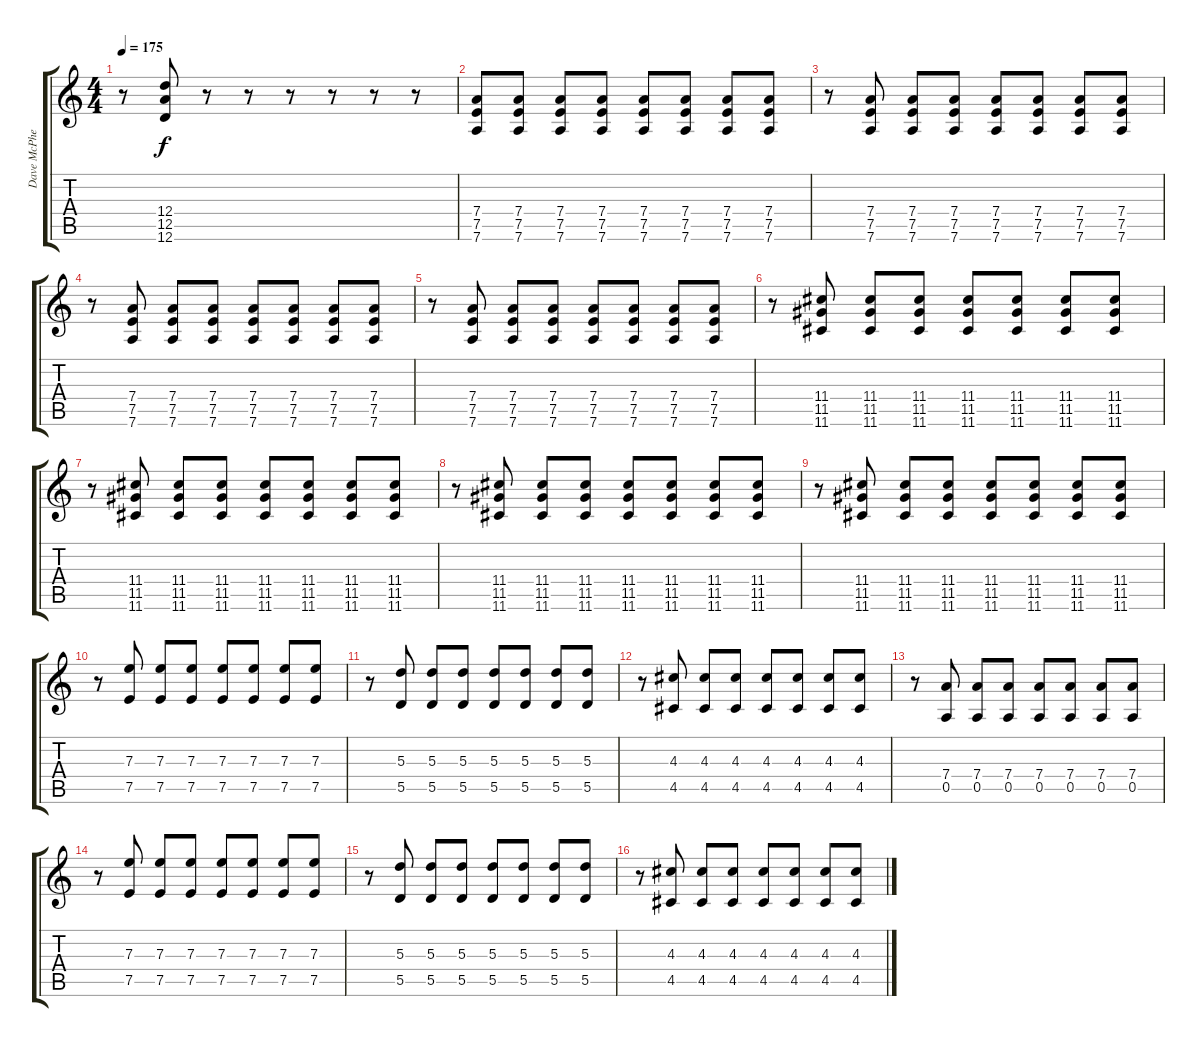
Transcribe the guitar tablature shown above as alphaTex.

\track ("Dave McPherson" "Dave McPhe") {instrument distortionguitar}
\staff {score tabs}
\tuning (E4 B3 A3 D3 A2 D2) {hide}
\ts (4 4)
\tempo 175
\clef g2
\ks c
r.8{dy f} (12.4 12.5 12.6).8 r.8 r.8 r.8 r.8 r.8 r.8 |
(7.4 7.5 7.6).8 (7.4 7.5 7.6).8 (7.4 7.5 7.6).8 (7.4 7.5 7.6).8 (7.4 7.5 7.6).8 (7.4 7.5 7.6).8 (7.4 7.5 7.6).8 (7.4 7.5 7.6).8 |
r.8 (7.4 7.5 7.6).8 (7.4 7.5 7.6).8 (7.4 7.5 7.6).8 (7.4 7.5 7.6).8 (7.4 7.5 7.6).8 (7.4 7.5 7.6).8 (7.4 7.5 7.6).8 |
r.8 (7.4 7.5 7.6).8 (7.4 7.5 7.6).8 (7.4 7.5 7.6).8 (7.4 7.5 7.6).8 (7.4 7.5 7.6).8 (7.4 7.5 7.6).8 (7.4 7.5 7.6).8 |
r.8 (7.4 7.5 7.6).8 (7.4 7.5 7.6).8 (7.4 7.5 7.6).8 (7.4 7.5 7.6).8 (7.4 7.5 7.6).8 (7.4 7.5 7.6).8 (7.4 7.5 7.6).8 |
r.8 (11.4 11.5 11.6).8 (11.4 11.5 11.6).8 (11.4 11.5 11.6).8 (11.4 11.5 11.6).8 (11.4 11.5 11.6).8 (11.4 11.5 11.6).8 (11.4 11.5 11.6).8 |
r.8 (11.4 11.5 11.6).8 (11.4 11.5 11.6).8 (11.4 11.5 11.6).8 (11.4 11.5 11.6).8 (11.4 11.5 11.6).8 (11.4 11.5 11.6).8 (11.4 11.5 11.6).8 |
r.8 (11.4 11.5 11.6).8 (11.4 11.5 11.6).8 (11.4 11.5 11.6).8 (11.4 11.5 11.6).8 (11.4 11.5 11.6).8 (11.4 11.5 11.6).8 (11.4 11.5 11.6).8 |
r.8 (11.4 11.5 11.6).8 (11.4 11.5 11.6).8 (11.4 11.5 11.6).8 (11.4 11.5 11.6).8 (11.4 11.5 11.6).8 (11.4 11.5 11.6).8 (11.4 11.5 11.6).8 |
r.8 (7.3 7.5).8 (7.3 7.5).8 (7.3 7.5).8 (7.3 7.5).8 (7.3 7.5).8 (7.3 7.5).8 (7.3 7.5).8 |
r.8 (5.3 5.5).8 (5.3 5.5).8 (5.3 5.5).8 (5.3 5.5).8 (5.3 5.5).8 (5.3 5.5).8 (5.3 5.5).8 |
r.8 (4.3 4.5).8 (4.3 4.5).8 (4.3 4.5).8 (4.3 4.5).8 (4.3 4.5).8 (4.3 4.5).8 (4.3 4.5).8 |
r.8 (7.4 0.5).8 (7.4 0.5).8 (7.4 0.5).8 (7.4 0.5).8 (7.4 0.5).8 (7.4 0.5).8 (7.4 0.5).8 |
r.8 (7.3 7.5).8 (7.3 7.5).8 (7.3 7.5).8 (7.3 7.5).8 (7.3 7.5).8 (7.3 7.5).8 (7.3 7.5).8 |
r.8 (5.3 5.5).8 (5.3 5.5).8 (5.3 5.5).8 (5.3 5.5).8 (5.3 5.5).8 (5.3 5.5).8 (5.3 5.5).8 |
r.8 (4.3 4.5).8 (4.3 4.5).8 (4.3 4.5).8 (4.3 4.5).8 (4.3 4.5).8 (4.3 4.5).8 (4.3 4.5).8
